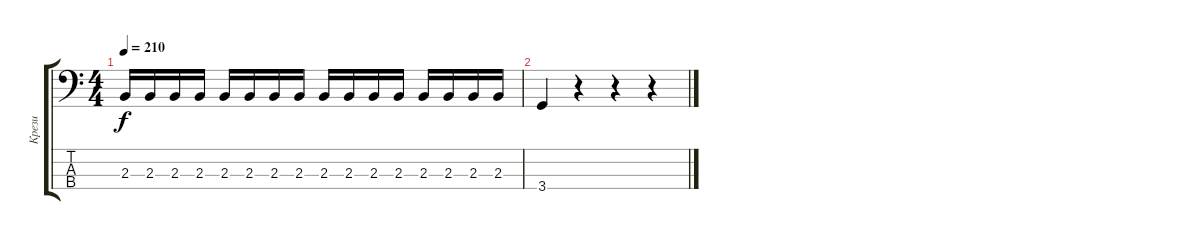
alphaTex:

\track ("Крези" "Крези") {instrument electricbassfinger}
\staff {score tabs}
\tuning (G2 D2 A1 E1) {hide}
\ts (4 4)
\tempo 210
\clef f4
\ks c
2.3.16{dy f} 2.3.16 2.3.16 2.3.16 2.3.16 2.3.16 2.3.16 2.3.16 2.3.16 2.3.16 2.3.16 2.3.16 2.3.16 2.3.16 2.3.16 2.3.16 |
3.4.4 r.4 r.4 r.4
